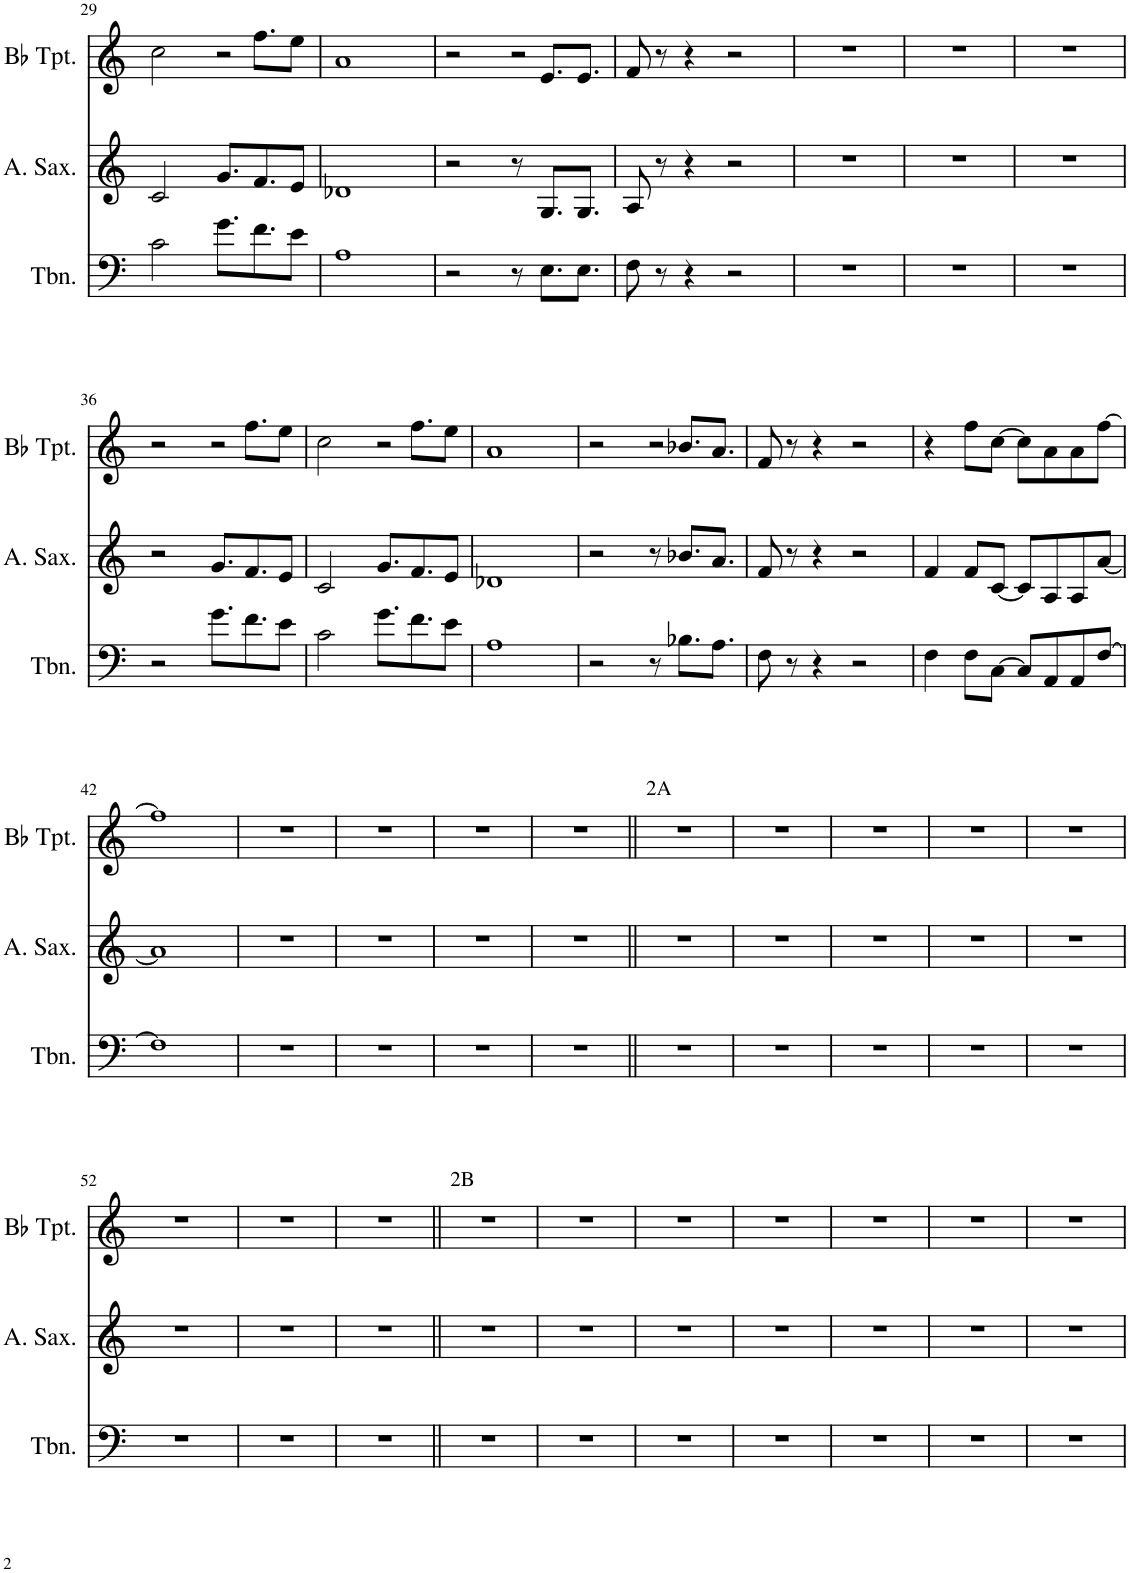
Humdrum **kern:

**kern	**kern	**kern
*part3	*part2	*part1
*staff3	*staff2	*staff1
*I"トロンボーン	*I"アルト サクソフォーン	*I"Bb トランペット
!!LO:PB:g=z
*clefF4	*clefG2	*clefG2
*	*Trd5c9	*Trd1c2
*k[]	*k[]	*k[]
*M4/4	*M4/4	*M4/4
=29	=29	=29
2c\	2c/	2cc\
8.g\L	8.g/L	2r
8.f\	8.f/	.
8e\J	8e/J	.
4ryy	4ryy	8.ff\L
.	.	8ee\J
16ryy	16ryy	.
=30	=30	=30
1A	1d-X	1a
=31	=31	=31
2r	2r	2r
8r	8r	2r
8.E\L	8.G/L	.
8.E\J	8.G/J	.
4.ryy	4.ryy	8.e/L
.	.	8.e/J
=32	=32	=32
8F\	8A/	8f/
8r	8r	8r
4r	4r	4r
2r	2r	2r
=33	=33	=33
1r	1r	1r
=34	=34	=34
1r	1r	1r
=35	=35	=35
1r	1r	1r
!!LO:LB:g=z
=36	=36	=36
2r	2r	2r
8.g\L	8.g/L	2r
8.f\	8.f/	.
8e\J	8e/J	.
4ryy	4ryy	8.ff\L
.	.	8ee\J
16ryy	16ryy	.
=37	=37	=37
2c\	2c/	2cc\
8.g\L	8.g/L	2r
8.f\	8.f/	.
8e\J	8e/J	.
4ryy	4ryy	8.ff\L
.	.	8ee\J
16ryy	16ryy	.
=38	=38	=38
1A	1d-X	1a
=39	=39	=39
2r	2r	2r
8r	8r	2r
8.B-X\L	8.b-X/L	.
8.A\J	8.a/J	.
4.ryy	4.ryy	8.b-X/L
.	.	8.a/J
=40	=40	=40
8F\	8f/	8f/
8r	8r	8r
4r	4r	4r
2r	2r	2r
=41	=41	=41
4F\	4f/	4r
8F\L	8f/L	8ff\L
[8C\J	[8c/J	[8cc\J
8C/L]	8c/L]	8cc\L]
8AA/	8A/	8a\
8AA/	8A/	8a\
[8F/J	[8a/J	[8ff\J
!!LO:LB:g=z
=42	=42	=42
1F]	1a]	1ff]
=43	=43	=43
1r	1r	1r
=44	=44	=44
1r	1r	1r
=45	=45	=45
1r	1r	1r
=46	=46	=46
1r	1r	1r
=47||	=47||	=47||
!	!	!LO:TX:a:t=2A
1r	1r	1r
=48	=48	=48
1r	1r	1r
=49	=49	=49
1r	1r	1r
=50	=50	=50
1r	1r	1r
=51	=51	=51
1r	1r	1r
!!LO:LB:g=z
=52	=52	=52
1r	1r	1r
=53	=53	=53
1r	1r	1r
=54	=54	=54
1r	1r	1r
=55||	=55||	=55||
!	!	!LO:TX:a:t=2B
1r	1r	1r
=56	=56	=56
1r	1r	1r
=57	=57	=57
1r	1r	1r
=58	=58	=58
1r	1r	1r
=59	=59	=59
1r	1r	1r
=60	=60	=60
1r	1r	1r
=61	=61	=61
1r	1r	1r
=	=	=
*-	*-	*-
